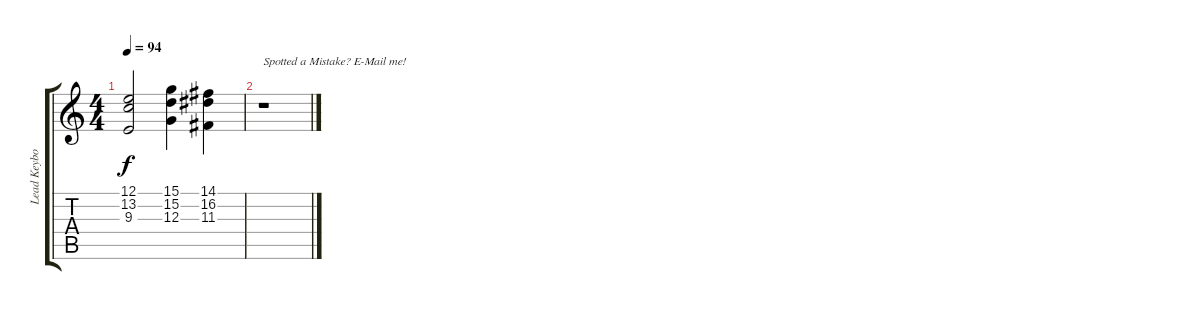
\track ("Lead Keyboard" "Lead Keybo") {instrument stringensemble1}
\staff {score tabs}
\tuning (E4 B3 G3 D3 A2 E2) {hide}
\ts (4 4)
\tempo 94
\clef g2
\ks c
(12.1{t} 13.2 9.3{t}).2{dy f} (15.1 15.2 12.3).4 (14.1 16.2 11.3).4 |
r.1{txt "Spotted a Mistake? E-Mail me!"}
